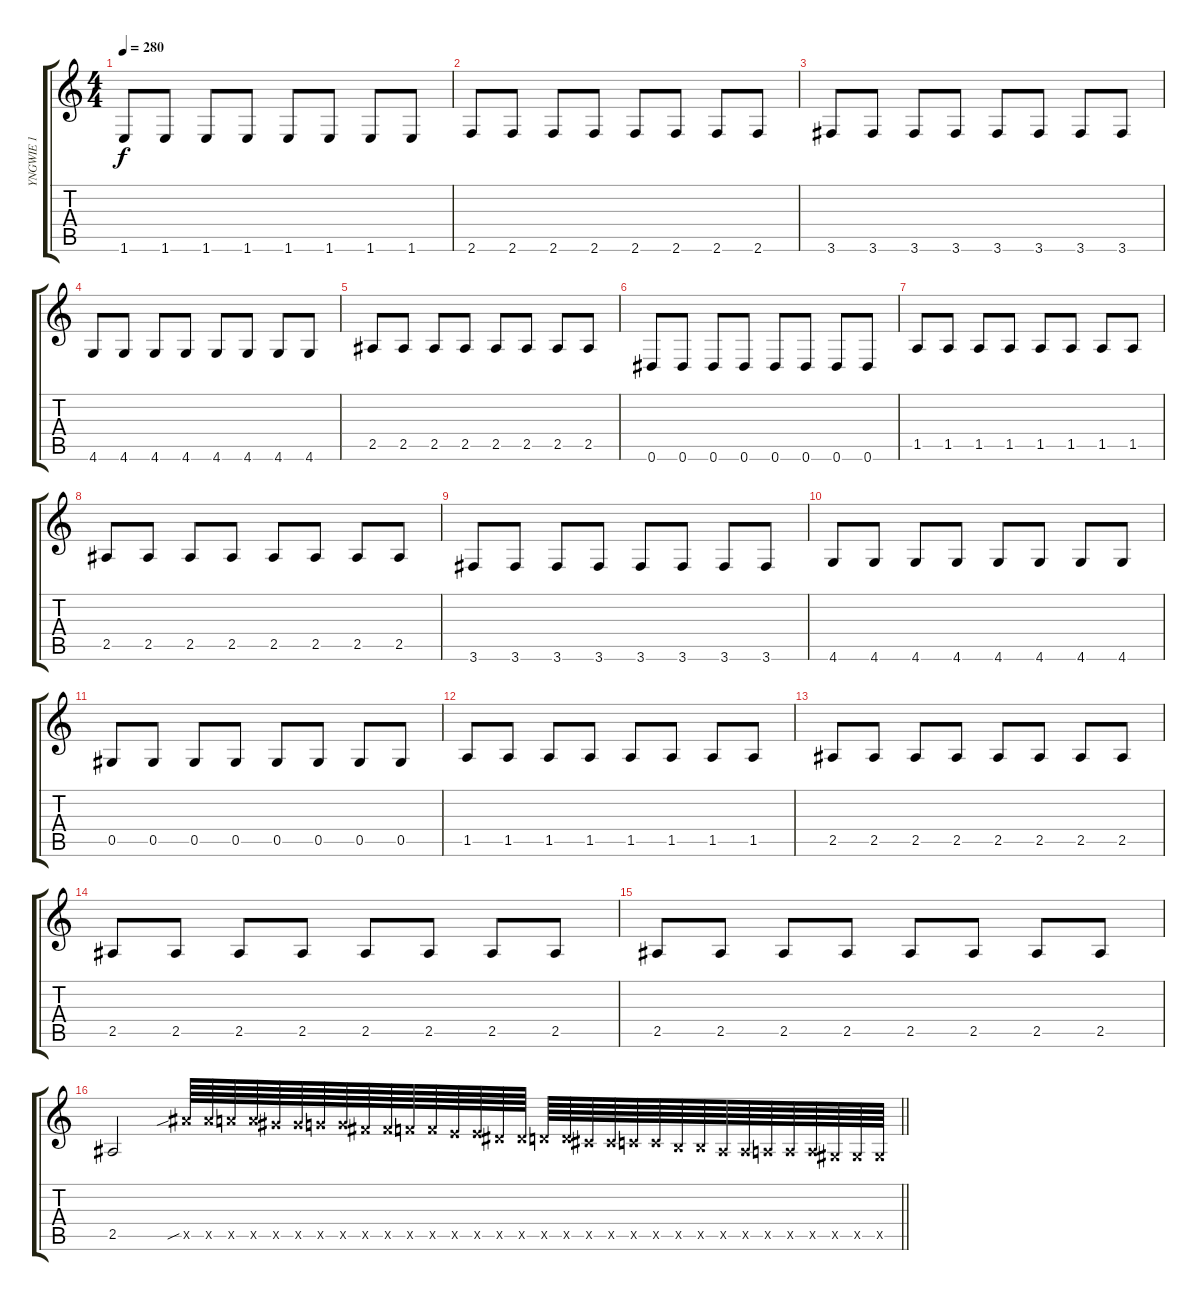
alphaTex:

\track ("YNGWIE 1" "YNGWIE 1") {instrument distortionguitar}
\staff {score tabs}
\tuning (Eb4 Bb3 Gb3 Db3 Ab2 Eb2) {hide}
\ts (4 4)
\tempo 280
\clef g2
\ks c
1.6.8{dy f} 1.6.8 1.6.8 1.6.8 1.6.8 1.6.8 1.6.8 1.6.8 |
2.6.8 2.6.8 2.6.8 2.6.8 2.6.8 2.6.8 2.6.8 2.6.8 |
3.6.8 3.6.8 3.6.8 3.6.8 3.6.8 3.6.8 3.6.8 3.6.8 |
4.6.8 4.6.8 4.6.8 4.6.8 4.6.8 4.6.8 4.6.8 4.6.8 |
2.5.8 2.5.8 2.5.8 2.5.8 2.5.8 2.5.8 2.5.8 2.5.8 |
0.6.8 0.6.8 0.6.8 0.6.8 0.6.8 0.6.8 0.6.8 0.6.8 |
1.5.8 1.5.8 1.5.8 1.5.8 1.5.8 1.5.8 1.5.8 1.5.8 |
2.5.8 2.5.8 2.5.8 2.5.8 2.5.8 2.5.8 2.5.8 2.5.8 |
3.6.8 3.6.8 3.6.8 3.6.8 3.6.8 3.6.8 3.6.8 3.6.8 |
4.6.8 4.6.8 4.6.8 4.6.8 4.6.8 4.6.8 4.6.8 4.6.8 |
0.5.8 0.5.8 0.5.8 0.5.8 0.5.8 0.5.8 0.5.8 0.5.8 |
1.5.8 1.5.8 1.5.8 1.5.8 1.5.8 1.5.8 1.5.8 1.5.8 |
2.5.8 2.5.8 2.5.8 2.5.8 2.5.8 2.5.8 2.5.8 2.5.8 |
2.5.8 2.5.8 2.5.8 2.5.8 2.5.8 2.5.8 2.5.8 2.5.8 |
2.5.8 2.5.8 2.5.8 2.5.8 2.5.8 2.5.8 2.5.8 2.5.8 |
\barLineRight lightlight
2.5.2 14.5{sib x}.64 14.5{x}.64 13.5{x}.64 13.5{x}.64 12.5{x}.64 12.5{x}.64 11.5{x}.64 11.5{x}.64 10.5{x}.64 10.5{x}.64 9.5{x}.64 9.5{x}.64 8.5{x}.64 8.5{x}.64 7.5{x}.64 7.5{x}.64 6.5{x}.64 6.5{x}.64 5.5{x}.64 5.5{x}.64 4.5{x}.64 4.5{x}.64 3.5{x}.64 3.5{x}.64 2.5{x}.64 2.5{x}.64 1.5{x}.64 1.5{x}.64 1.5{x}.64 0.5{x}.64 0.5{x}.64 0.5{x}.64
